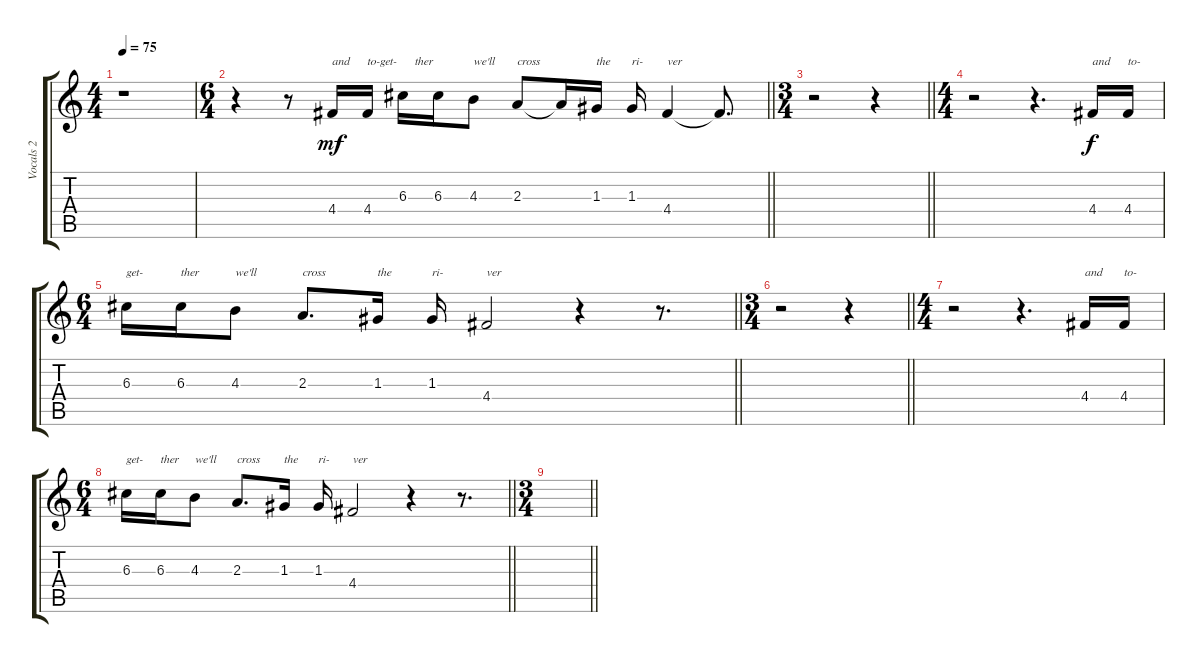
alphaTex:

\track ("Vocals 2" "Vocals 2") {instrument electricguitarjazz}
\staff {score tabs}
\tuning (E4 B3 G3 D3 A2 E2) {hide}
\ts (4 4)
\tempo 75
\clef g2
\ks c
r.1{dy mf} |
\ts (6 4)
\barLineRight lightlight
r.4 r.8 4.4.16{txt "and"} 4.4.16{txt "to-get-"} 6.3.16{txt "    ther"} 6.3.16 4.3.8{txt "we'll"} 2.3.8{txt "cross"} 2.3{t}.16 1.3.16{txt "the"} 1.3.16{txt "ri-"} 4.4.4{txt "ver"} 4.4{t}.8{d} |
\ts (3 4)
\barLineRight lightlight
r.2 r.4 |
\ts (4 4)
r.2 r.4{d} 4.4.16{txt "and" dy f} 4.4.16{txt "to-"} |
\ts (6 4)
\barLineRight lightlight
6.3.16{txt "get-"} 6.3.16{txt "ther"} 4.3.8{txt "we'll"} 2.3.8{d txt "cross"} 1.3.16{txt "the"} 1.3.16{txt "ri-"} 4.4.2{txt "ver"} r.4 r.8{d} |
\ts (3 4)
\barLineRight lightlight
r.2 r.4 |
\ts (4 4)
r.2 r.4{d} 4.4.16{txt "and"} 4.4.16{txt "to-"} |
\ts (6 4)
\barLineRight lightlight
6.3.16{txt "get-"} 6.3.16{txt "ther"} 4.3.8{txt "we'll"} 2.3.8{d txt "cross"} 1.3.16{txt "the"} 1.3.16{txt "ri-"} 4.4.2{txt "ver"} r.4 r.8{d} |
\ts (3 4)
\barLineRight lightlight
